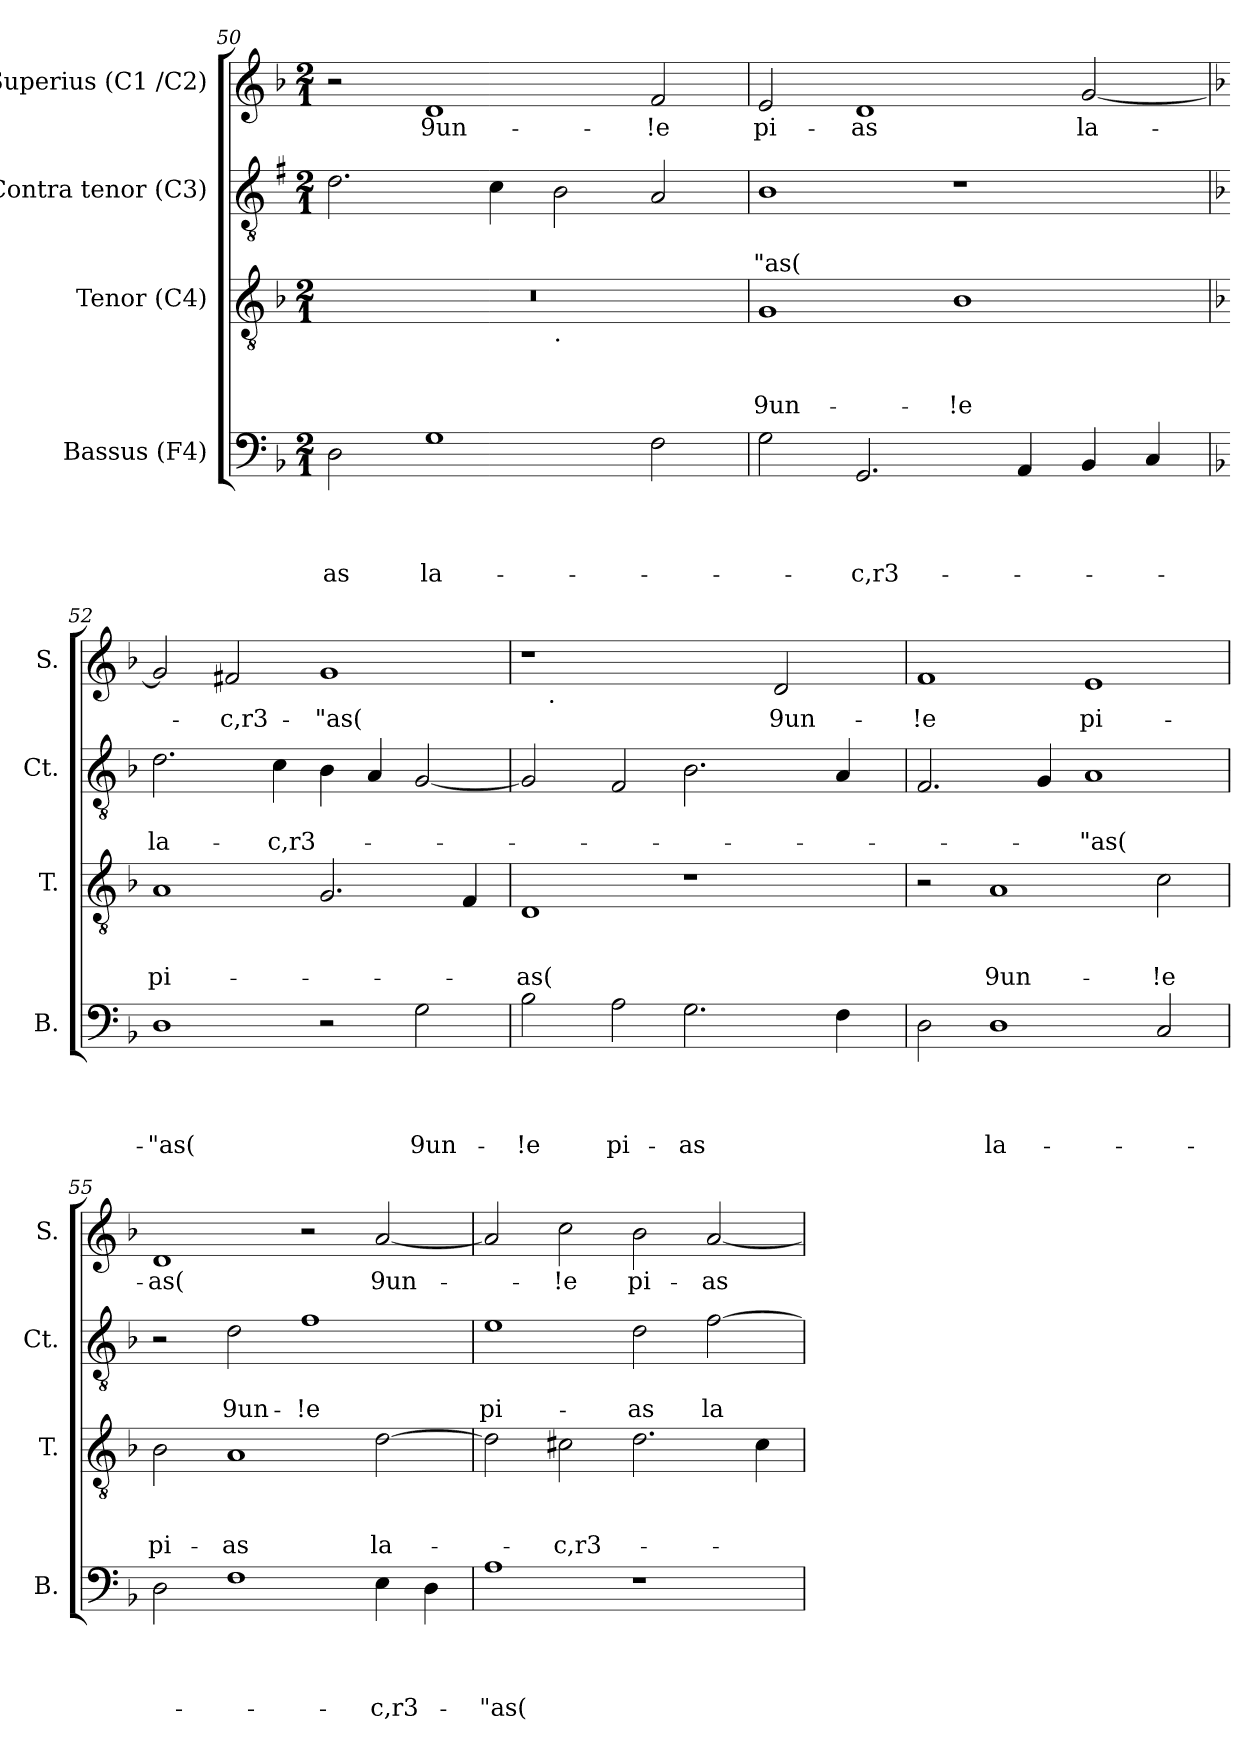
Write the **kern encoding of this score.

**kern	**text	**text	**text	**text	**kern	**text	**text	**text	**kern	**text	**text	**kern	**text
*part4	*part4	*part4	*part4	*part4	*part3	*part3	*part3	*part3	*part2	*part2	*part2	*part1	*part1
*staff4	*staff4	*staff4	*staff4	*staff4	*staff3	*staff3	*staff3	*staff3	*staff2	*staff2	*staff2	*staff1	*staff1
*I"Bassus (F4)	*	*	*	*	*I"Tenor (C4)	*	*	*	*I"Contra tenor (C3)	*	*	*I"Superius (C1 /C2)	*
*I'B.	*	*	*	*	*I'T.	*	*	*	*I'Ct.	*	*	*I'S.	*
*clefF4	*	*	*	*	*clefGv2	*	*	*	*clefGv2	*	*	*clefG2	*
*k[b-]	*	*	*	*	*k[b-]	*	*	*	*k[f#]	*	*	*k[b-]	*
*F:	*	*	*	*	*F:	*	*	*	*G:	*	*	*F:	*
*M2/1	*	*	*	*	*M2/1	*	*	*	*M2/1	*	*	*M2/1	*
=50	=50	=50	=50	=50	=50	=50	=50	=50	=50	=50	=50	=50	=50
!	!	!	!	!LO:LY:b	!	!	!	!	!	!	!	!	!
*	*	*	*	*	*^	*	*	*	*	*	*	*	*
2D\	.	.	.	-as	0r	1ryy	.	.	.	2.d\	.	.	2r	.
!	!	!	!	!LO:LY:b	!	!	!	!	!	!	!	!	!	!LO:LY:b
1G	.	.	.	la-	.	.	.	.	.	.	.	.	1d	9un-
.	.	.	.	.	.	.	.	.	.	4c\	.	.	.	.
!	!	!	!	!	!	!LO:TX:b:t=.	!	!	!	!	!	!	!	!
.	.	.	.	.	.	1ryy	.	.	.	2B\	.	.	.	.
!	!	!	!	!	!	!	!	!	!	!	!	!	!	!LO:LY:b
2F\	.	.	.	.	.	.	.	.	.	2A/	.	.	2f/	-!e
=51	=51	=51	=51	=51	=51	=51	=51	=51	=51	=51	=51	=51	=51	=51
!	!	!	!	!	!	!	!	!	!LO:LY:b	!	!	!LO:LY:b	!	!LO:LY:b
*	*	*	*	*	*v	*v	*	*	*	*	*	*	*	*
2G\	.	.	.	.	1G	.	.	9un-	1B	.	-"as(	2e/	pi-
!	!	!	!	!LO:LY:b	!	!	!	!	!	!	!	!	!LO:LY:b
2.GG/	.	.	.	-c,r3-	.	.	.	.	.	.	.	1d	-as
!	!	!	!	!	!	!	!	!LO:LY:b	!	!	!	!	!
.	.	.	.	.	1B-	.	.	-!e	1r	.	.	.	.
4AA/	.	.	.	.	.	.	.	.	.	.	.	.	.
!	!	!	!	!	!	!	!	!	!	!	!	!	!LO:LY:b
4BB-/	.	.	.	.	.	.	.	.	.	.	.	[<2g/	la-
4C/	.	.	.	.	.	.	.	.	.	.	.	.	.
!!LO:LB:g=z
=52	=52	=52	=52	=52	=52	=52	=52	=52	=52	=52	=52	=52	=52
*	*	*	*	*	*	*	*	*	*k[b-]	*	*	*	*
*	*	*	*	*	*	*	*	*	*F:	*	*	*	*
!	!	!	!	!LO:LY:b	!	!	!	!LO:LY:b	!	!	!LO:LY:b	!	!
1D	.	.	.	-"as(	1A	.	.	pi-	2.d\	.	la-	2g/]	.
!	!	!	!	!	!	!	!	!	!	!	!	!	!LO:LY:b
.	.	.	.	.	.	.	.	.	.	.	.	2f#/	-c,r3-
!	!	!	!	!	!	!	!	!	!	!	!LO:LY:b	!	!
.	.	.	.	.	.	.	.	.	4c\	.	-c,r3-	.	.
!	!	!	!	!	!	!	!	!	!	!	!	!	!LO:LY:b
2r	.	.	.	.	2.G/	.	.	.	4B-\	.	.	1g	-"as(
.	.	.	.	.	.	.	.	.	4A/	.	.	.	.
!	!	!	!	!LO:LY:b	!	!	!	!	!	!	!	!	!
2G\	.	.	.	9un-	.	.	.	.	[<2G/	.	.	.	.
.	.	.	.	.	4F/	.	.	.	.	.	.	.	.
=53	=53	=53	=53	=53	=53	=53	=53	=53	=53	=53	=53	=53	=53
!	!	!	!	!LO:LY:b	!	!	!	!LO:LY:b	!	!	!	!	!
*	*	*	*	*	*	*	*	*	*	*	*	*^	*
2B-\	.	.	.	-!e	1D	.	.	-as(	2G/]	.	.	1r	16.ryy	.
!	!	!	!	!	!	!	!	!	!	!	!	!	!LO:TX:b:t=.	!
.	.	.	.	.	.	.	.	.	.	.	.	.	1ryy	.
!	!	!	!	!LO:LY:b	!	!	!	!	!	!	!	!	!	!
2A\	.	.	.	pi-	.	.	.	.	2F/	.	.	.	.	.
!	!	!	!	!LO:LY:b	!	!	!	!	!	!	!	!	!	!
2.G\	.	.	.	-as	1r	.	.	.	2.B-\	.	.	2ryy	.	.
.	.	.	.	.	.	.	.	.	.	.	.	.	2ryy	.
!	!	!	!	!	!	!	!	!	!	!	!	!	!	!LO:LY:b
.	.	.	.	.	.	.	.	.	.	.	.	2d/	.	9un-
.	.	.	.	.	.	.	.	.	.	.	.	.	4ryy	.
4F\	.	.	.	.	.	.	.	.	4A/	.	.	.	.	.
.	.	.	.	.	.	.	.	.	.	.	.	.	8ryy	.
.	.	.	.	.	.	.	.	.	.	.	.	.	32ryy	.
=54	=54	=54	=54	=54	=54	=54	=54	=54	=54	=54	=54	=54	=54	=54
!	!	!	!	!	!	!	!	!	!	!	!	!	!	!LO:LY:b
*	*	*	*	*	*	*	*	*	*	*	*	*v	*v	*
2D\	.	.	.	.	2r	.	.	.	2.F/	.	.	1f	-!e
!	!	!	!	!LO:LY:b	!	!	!	!LO:LY:b	!	!	!	!	!
1D	.	.	.	la-	1A	.	.	9un-	.	.	.	.	.
.	.	.	.	.	.	.	.	.	4G/	.	.	.	.
!	!	!	!	!	!	!	!	!	!	!	!LO:LY:b	!	!LO:LY:b
.	.	.	.	.	.	.	.	.	1A	.	-"as(	1e	pi-
!	!	!	!	!	!	!	!	!LO:LY:b	!	!	!	!	!
2C/	.	.	.	.	2c\	.	.	-!e	.	.	.	.	.
!!LO:PB:g=z
=55	=55	=55	=55	=55	=55	=55	=55	=55	=55	=55	=55	=55	=55
!	!	!	!	!	!	!	!	!LO:LY:b	!	!	!	!	!LO:LY:b
2D\	.	.	.	.	2B-\	.	.	pi-	2r	.	.	1d	-as(
!	!	!	!	!	!	!	!	!LO:LY:b	!	!	!LO:LY:b	!	!
1F	.	.	.	.	1A	.	.	-as	2d\	.	9un-	.	.
!	!	!	!	!	!	!	!	!	!	!	!LO:LY:b	!	!
.	.	.	.	.	.	.	.	.	1f	.	-!e	2r	.
!	!	!	!	!LO:LY:b	!	!	!	!LO:LY:b	!	!	!	!	!LO:LY:b
4E\	.	.	.	-c,r3-	[>2d\	.	.	la-	.	.	.	[<2a/	9un-
4D\	.	.	.	.	.	.	.	.	.	.	.	.	.
=56	=56	=56	=56	=56	=56	=56	=56	=56	=56	=56	=56	=56	=56
!	!	!	!	!LO:LY:b	!	!	!	!	!	!	!LO:LY:b	!	!
1A	.	.	.	-"as(	2d\]	.	.	.	1e	.	pi-	2a/]	.
!	!	!	!	!	!	!	!	!LO:LY:b	!	!	!	!	!LO:LY:b
.	.	.	.	.	2c#\	.	.	-c,r3-	.	.	.	2cc\	-!e
!	!	!	!	!	!	!	!	!	!	!	!LO:LY:b	!	!LO:LY:b
1r	.	.	.	.	2.d\	.	.	.	2d\	.	-as	2b-\	pi-
!	!	!	!	!	!	!	!	!	!	!	!LO:LY:b	!	!LO:LY:b
.	.	.	.	.	.	.	.	.	[>2f\	.	la-	[<2a/	-as
.	.	.	.	.	4c#\	.	.	.	.	.	.	.	.
=	=	=	=	=	=	=	=	=	=	=	=	=	=
*-	*-	*-	*-	*-	*-	*-	*-	*-	*-	*-	*-	*-	*-
